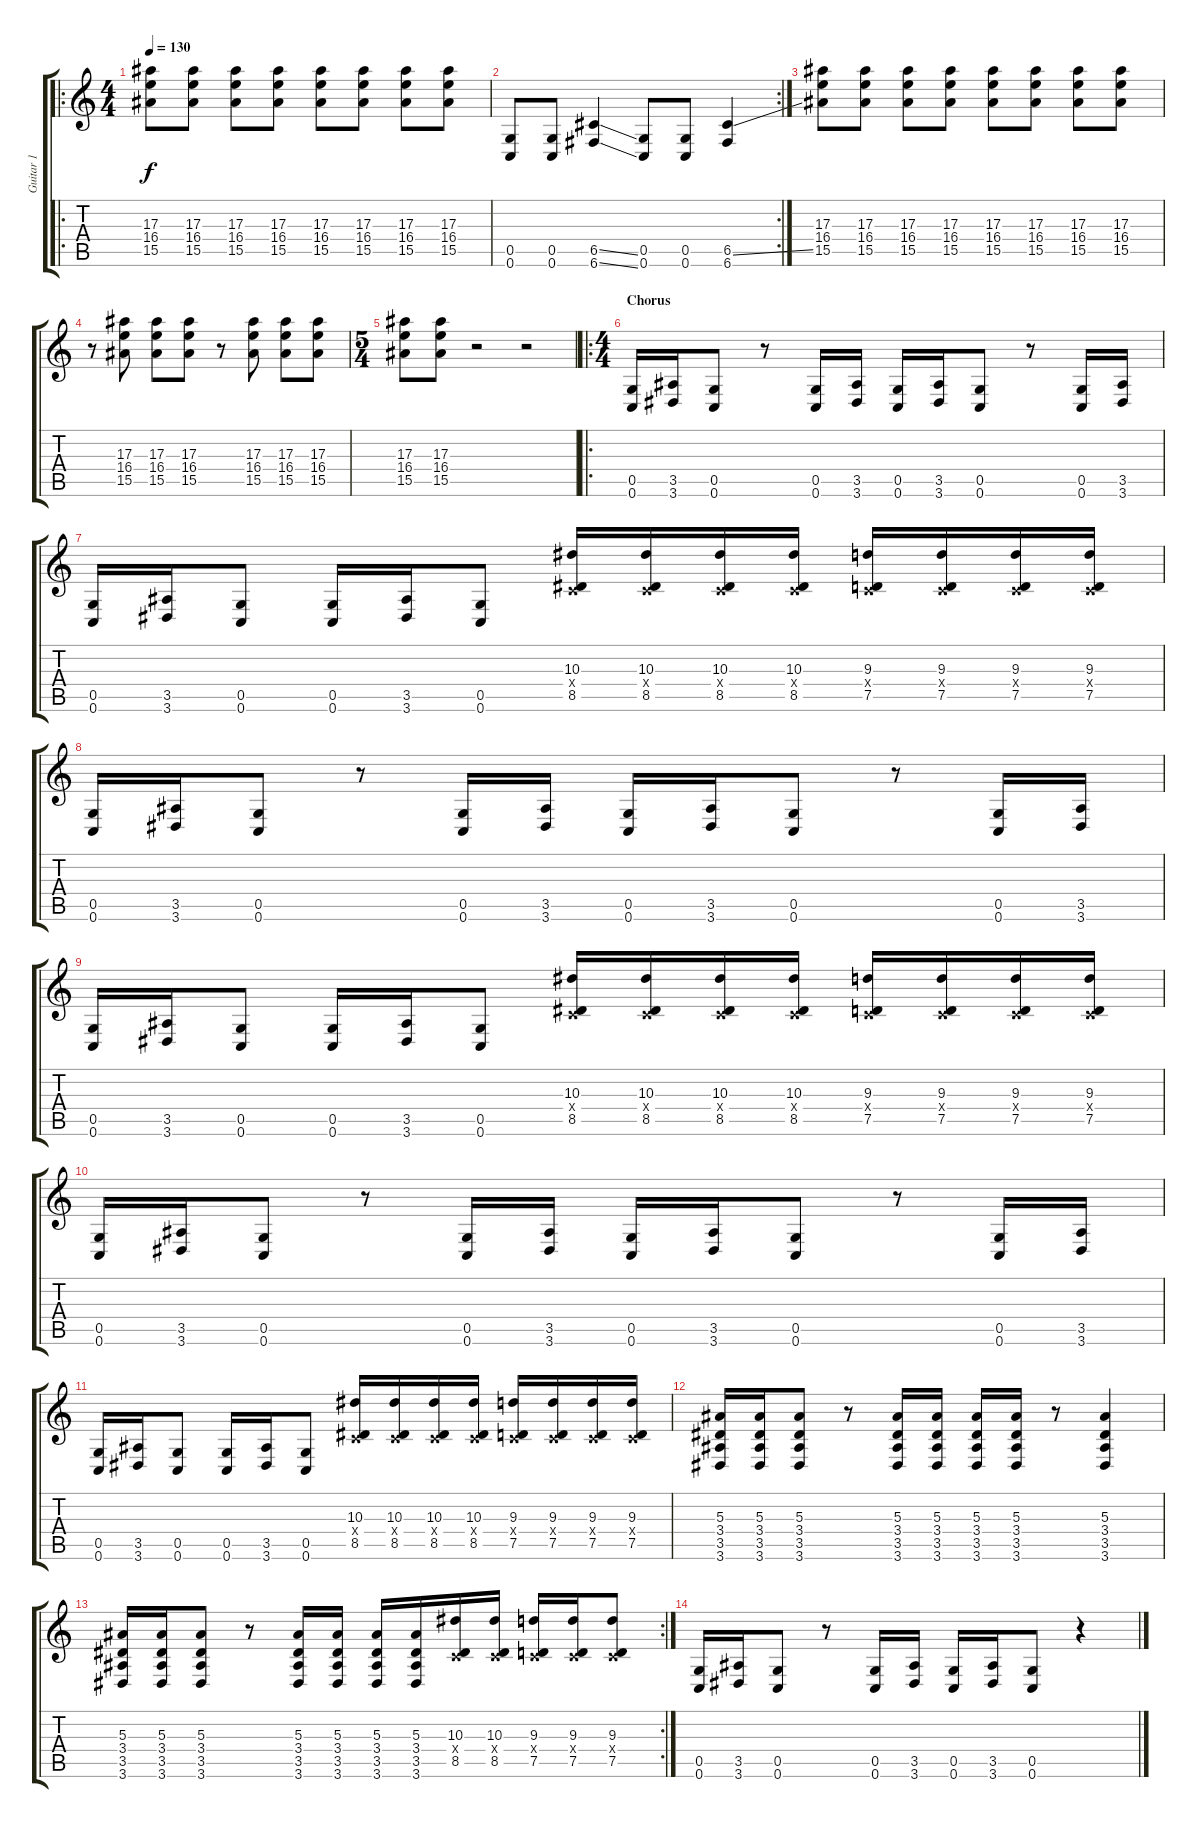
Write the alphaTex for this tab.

\track ("Guitar 1" "Guitar 1") {instrument distortionguitar}
\staff {score tabs}
\tuning (D4 A3 F3 C3 G2 C2) {hide}
\ro
\ts (4 4)
\tempo 130
\clef g2
\ks c
(17.3 16.4 15.5).8{dy f} (17.3 16.4 15.5).8 (17.3 16.4 15.5).8 (17.3 16.4 15.5).8 (17.3 16.4 15.5).8 (17.3 16.4 15.5).8 (17.3 16.4 15.5).8 (17.3 16.4 15.5).8 |
\rc 2
(0.5 0.6).8 (0.5 0.6).8 (6.5{ss} 6.6{ss}).4 (0.5 0.6).8 (0.5 0.6).8 (6.5{ss} 6.6).4 |
(17.3 16.4 15.5).8 (17.3 16.4 15.5).8 (17.3 16.4 15.5).8 (17.3 16.4 15.5).8 (17.3 16.4 15.5).8 (17.3 16.4 15.5).8 (17.3 16.4 15.5).8 (17.3 16.4 15.5).8 |
r.8 (17.3 16.4 15.5).8 (17.3 16.4 15.5).8 (17.3 16.4 15.5).8 r.8 (17.3 16.4 15.5).8 (17.3 16.4 15.5).8 (17.3 16.4 15.5).8 |
\ts (5 4)
(17.3 16.4 15.5).8 (17.3 16.4 15.5).8 r.2 r.2 |
\ro
\ts (4 4)
\section ("" "Chorus")
(0.5 0.6).16 (3.5 3.6).16 (0.5 0.6).8 r.8 (0.5 0.6).16 (3.5 3.6).16 (0.5 0.6).16 (3.5 3.6).16 (0.5 0.6).8 r.8 (0.5 0.6).16 (3.5 3.6).16 |
(0.5 0.6).16 (3.5 3.6).16 (0.5 0.6).8 (0.5 0.6).16 (3.5 3.6).16 (0.5 0.6).8 (10.3 0.4{x} 8.5).16 (10.3 0.4{x} 8.5).16 (10.3 0.4{x} 8.5).16 (10.3 0.4{x} 8.5).16 (9.3 0.4{x} 7.5).16 (9.3 0.4{x} 7.5).16 (9.3 0.4{x} 7.5).16 (9.3 0.4{x} 7.5).16 |
(0.5 0.6).16 (3.5 3.6).16 (0.5 0.6).8 r.8 (0.5 0.6).16 (3.5 3.6).16 (0.5 0.6).16 (3.5 3.6).16 (0.5 0.6).8 r.8 (0.5 0.6).16 (3.5 3.6).16 |
(0.5 0.6).16 (3.5 3.6).16 (0.5 0.6).8 (0.5 0.6).16 (3.5 3.6).16 (0.5 0.6).8 (10.3 0.4{x} 8.5).16 (10.3 0.4{x} 8.5).16 (10.3 0.4{x} 8.5).16 (10.3 0.4{x} 8.5).16 (9.3 0.4{x} 7.5).16 (9.3 0.4{x} 7.5).16 (9.3 0.4{x} 7.5).16 (9.3 0.4{x} 7.5).16 |
(0.5 0.6).16 (3.5 3.6).16 (0.5 0.6).8 r.8 (0.5 0.6).16 (3.5 3.6).16 (0.5 0.6).16 (3.5 3.6).16 (0.5 0.6).8 r.8 (0.5 0.6).16 (3.5 3.6).16 |
(0.5 0.6).16 (3.5 3.6).16 (0.5 0.6).8 (0.5 0.6).16 (3.5 3.6).16 (0.5 0.6).8 (10.3 0.4{x} 8.5).16 (10.3 0.4{x} 8.5).16 (10.3 0.4{x} 8.5).16 (10.3 0.4{x} 8.5).16 (9.3 0.4{x} 7.5).16 (9.3 0.4{x} 7.5).16 (9.3 0.4{x} 7.5).16 (9.3 0.4{x} 7.5).16 |
(5.3 3.4 3.5 3.6).16 (5.3 3.4 3.5 3.6).16 (5.3 3.4 3.5 3.6).8 r.8 (5.3 3.4 3.5 3.6).16 (5.3 3.4 3.5 3.6).16 (5.3 3.4 3.5 3.6).16 (5.3 3.4 3.5 3.6).16 r.8 (5.3 3.4 3.5 3.6).4 |
\rc 2
(5.3 3.4 3.5 3.6).16 (5.3 3.4 3.5 3.6).16 (5.3 3.4 3.5 3.6).8 r.8 (5.3 3.4 3.5 3.6).16 (5.3 3.4 3.5 3.6).16 (5.3 3.4 3.5 3.6).16 (5.3 3.4 3.5 3.6).16 (10.3 0.4{x} 8.5).16 (10.3 0.4{x} 8.5).16 (9.3 0.4{x} 7.5).16 (9.3 0.4{x} 7.5).16 (9.3 0.4{x} 7.5).8 |
(0.5 0.6).16 (3.5 3.6).16 (0.5 0.6).8 r.8 (0.5 0.6).16 (3.5 3.6).16 (0.5 0.6).16 (3.5 3.6).16 (0.5 0.6).8 r.4
